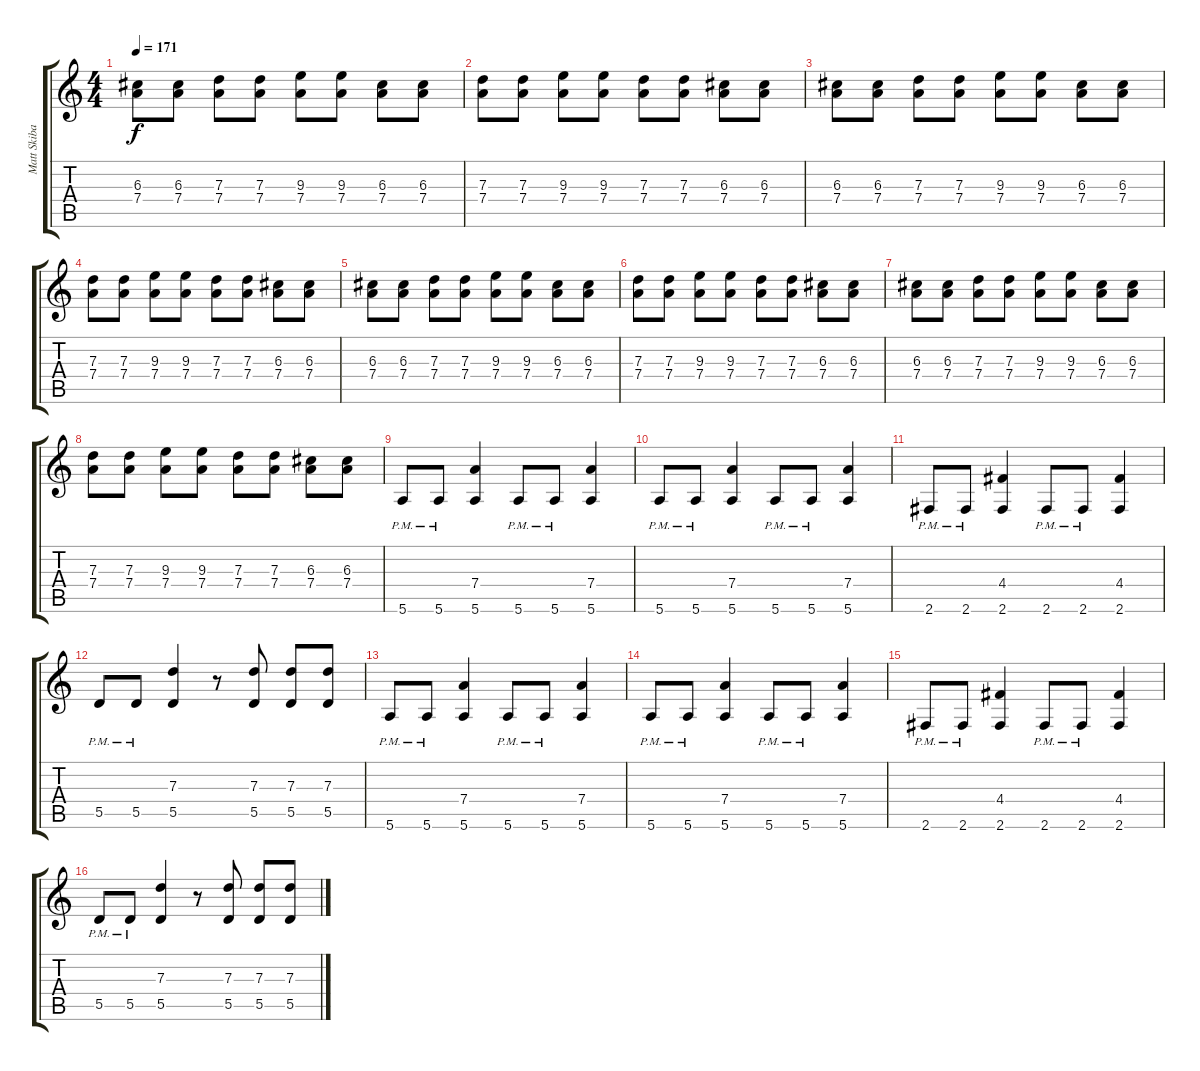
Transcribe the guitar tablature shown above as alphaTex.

\track ("Matt Skiba" "Matt Skiba") {instrument overdrivenguitar}
\staff {score tabs}
\tuning (E4 B3 G3 D3 A2 E2) {hide}
\ts (4 4)
\tempo 171
\clef g2
\ks c
(6.3 7.4).8{dy f instrument overdrivenguitar} (6.3 7.4).8 (7.3 7.4).8 (7.3 7.4).8 (9.3 7.4).8 (9.3 7.4).8 (6.3 7.4).8 (6.3 7.4).8 |
(7.3 7.4).8 (7.3 7.4).8 (9.3 7.4).8 (9.3 7.4).8 (7.3 7.4).8 (7.3 7.4).8 (6.3 7.4).8 (6.3 7.4).8 |
(6.3 7.4).8 (6.3 7.4).8 (7.3 7.4).8 (7.3 7.4).8 (9.3 7.4).8 (9.3 7.4).8 (6.3 7.4).8 (6.3 7.4).8 |
(7.3 7.4).8 (7.3 7.4).8 (9.3 7.4).8 (9.3 7.4).8 (7.3 7.4).8 (7.3 7.4).8 (6.3 7.4).8 (6.3 7.4).8 |
(6.3 7.4).8 (6.3 7.4).8 (7.3 7.4).8 (7.3 7.4).8 (9.3 7.4).8 (9.3 7.4).8 (6.3 7.4).8 (6.3 7.4).8 |
(7.3 7.4).8 (7.3 7.4).8 (9.3 7.4).8 (9.3 7.4).8 (7.3 7.4).8 (7.3 7.4).8 (6.3 7.4).8 (6.3 7.4).8 |
(6.3 7.4).8 (6.3 7.4).8 (7.3 7.4).8 (7.3 7.4).8 (9.3 7.4).8 (9.3 7.4).8 (6.3 7.4).8 (6.3 7.4).8 |
(7.3 7.4).8 (7.3 7.4).8 (9.3 7.4).8 (9.3 7.4).8 (7.3 7.4).8 (7.3 7.4).8 (6.3 7.4).8 (6.3 7.4).8 |
5.6{pm}.8 5.6{pm}.8 (7.4 5.6).4 5.6{pm}.8 5.6{pm}.8 (7.4 5.6).4 |
5.6{pm}.8 5.6{pm}.8 (7.4 5.6).4 5.6{pm}.8 5.6{pm}.8 (7.4 5.6).4 |
2.6{pm}.8 2.6{pm}.8 (4.4 2.6).4 2.6{pm}.8 2.6{pm}.8 (4.4 2.6).4 |
5.5{pm}.8 5.5{pm}.8 (7.3 5.5).4 r.8 (7.3 5.5).8 (7.3 5.5).8 (7.3 5.5).8 |
5.6{pm}.8 5.6{pm}.8 (7.4 5.6).4 5.6{pm}.8 5.6{pm}.8 (7.4 5.6).4 |
5.6{pm}.8 5.6{pm}.8 (7.4 5.6).4 5.6{pm}.8 5.6{pm}.8 (7.4 5.6).4 |
2.6{pm}.8 2.6{pm}.8 (4.4 2.6).4 2.6{pm}.8 2.6{pm}.8 (4.4 2.6).4 |
5.5{pm}.8 5.5{pm}.8 (7.3 5.5).4 r.8 (7.3 5.5).8 (7.3 5.5).8 (7.3 5.5).8
